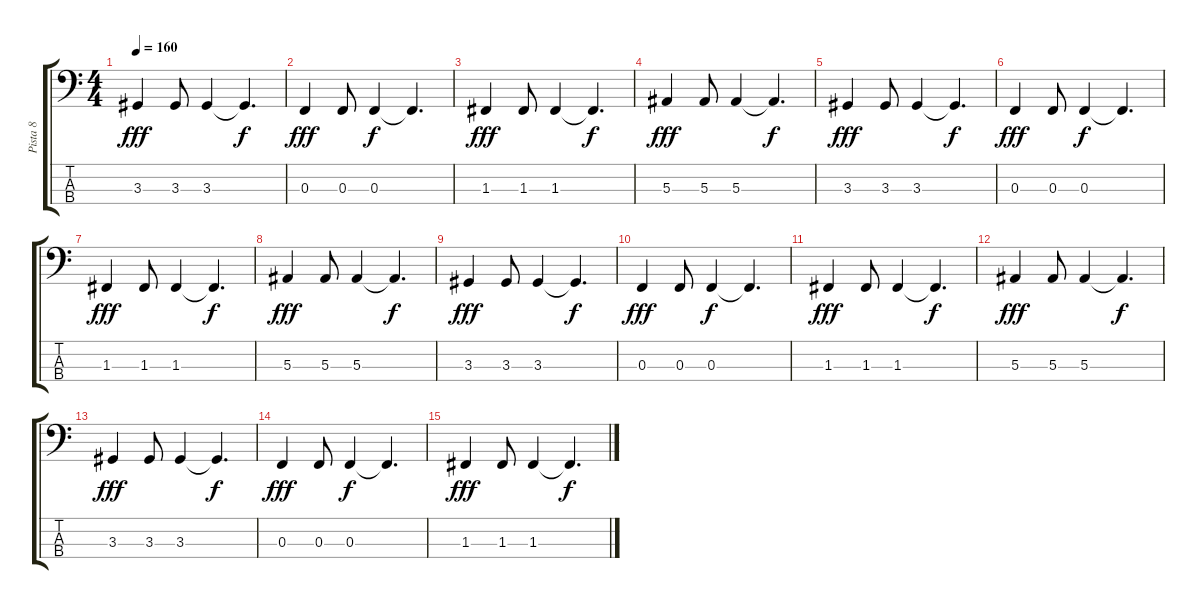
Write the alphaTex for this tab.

\track ("Pista 8" "Pista 8") {instrument electricbassfinger}
\staff {score tabs}
\tuning (Eb2 Bb1 F1 Bb0) {hide}
\ts (4 4)
\tempo 160
\clef f4
\ks c
3.3.4{dy fff} 3.3.8 3.3.4 3.3{t}.4{d dy f} |
0.3.4{dy fff} 0.3.8 0.3.4{dy f} 0.3{t}.4{d} |
1.3.4{dy fff} 1.3.8 1.3.4 1.3{t}.4{d dy f} |
5.3.4{dy fff} 5.3.8 5.3.4 5.3{t}.4{d dy f} |
3.3.4{dy fff} 3.3.8 3.3.4 3.3{t}.4{d dy f} |
0.3.4{dy fff} 0.3.8 0.3.4{dy f} 0.3{t}.4{d} |
1.3.4{dy fff} 1.3.8 1.3.4 1.3{t}.4{d dy f} |
5.3.4{dy fff} 5.3.8 5.3.4 5.3{t}.4{d dy f} |
3.3.4{dy fff} 3.3.8 3.3.4 3.3{t}.4{d dy f} |
0.3.4{dy fff} 0.3.8 0.3.4{dy f} 0.3{t}.4{d} |
1.3.4{dy fff} 1.3.8 1.3.4 1.3{t}.4{d dy f} |
5.3.4{dy fff} 5.3.8 5.3.4 5.3{t}.4{d dy f} |
3.3.4{dy fff} 3.3.8 3.3.4 3.3{t}.4{d dy f} |
0.3.4{dy fff} 0.3.8 0.3.4{dy f} 0.3{t}.4{d} |
1.3.4{dy fff} 1.3.8 1.3.4 1.3{t}.4{d dy f}
